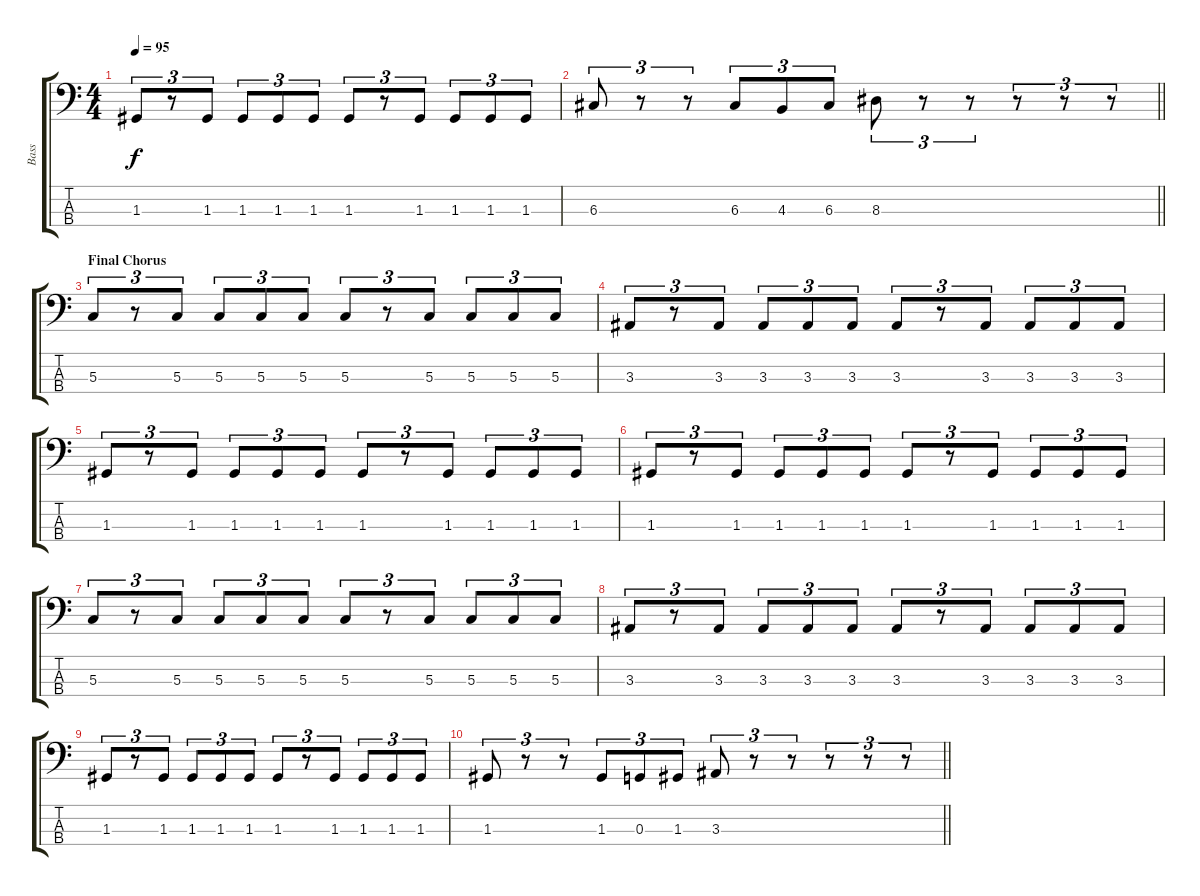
\track ("Bass" "Bass") {instrument electricbasspick}
\staff {score tabs}
\tuning (F2 C2 G1 D1) {hide}
\ts (4 4)
\tempo 95
\clef f4
\ks c
1.3.8{tu (3 2) dy f} r.8{tu (3 2)} 1.3.8{tu (3 2)} 1.3.8{tu (3 2)} 1.3.8{tu (3 2)} 1.3.8{tu (3 2)} 1.3.8{tu (3 2)} r.8{tu (3 2)} 1.3.8{tu (3 2)} 1.3.8{tu (3 2)} 1.3.8{tu (3 2)} 1.3.8{tu (3 2)} |
\barLineRight lightlight
6.3.8{tu (3 2)} r.8{tu (3 2)} r.8{tu (3 2)} 6.3.8{tu (3 2)} 4.3.8{tu (3 2)} 6.3.8{tu (3 2)} 8.3.8{tu (3 2)} r.8{tu (3 2)} r.8{tu (3 2)} r.8{tu (3 2)} r.8{tu (3 2)} r.8{tu (3 2)} |
\section ("" "Final Chorus")
5.3.8{tu (3 2)} r.8{tu (3 2)} 5.3.8{tu (3 2)} 5.3.8{tu (3 2)} 5.3.8{tu (3 2)} 5.3.8{tu (3 2)} 5.3.8{tu (3 2)} r.8{tu (3 2)} 5.3.8{tu (3 2)} 5.3.8{tu (3 2)} 5.3.8{tu (3 2)} 5.3.8{tu (3 2)} |
3.3.8{tu (3 2)} r.8{tu (3 2)} 3.3.8{tu (3 2)} 3.3.8{tu (3 2)} 3.3.8{tu (3 2)} 3.3.8{tu (3 2)} 3.3.8{tu (3 2)} r.8{tu (3 2)} 3.3.8{tu (3 2)} 3.3.8{tu (3 2)} 3.3.8{tu (3 2)} 3.3.8{tu (3 2)} |
1.3.8{tu (3 2)} r.8{tu (3 2)} 1.3.8{tu (3 2)} 1.3.8{tu (3 2)} 1.3.8{tu (3 2)} 1.3.8{tu (3 2)} 1.3.8{tu (3 2)} r.8{tu (3 2)} 1.3.8{tu (3 2)} 1.3.8{tu (3 2)} 1.3.8{tu (3 2)} 1.3.8{tu (3 2)} |
1.3.8{tu (3 2)} r.8{tu (3 2)} 1.3.8{tu (3 2)} 1.3.8{tu (3 2)} 1.3.8{tu (3 2)} 1.3.8{tu (3 2)} 1.3.8{tu (3 2)} r.8{tu (3 2)} 1.3.8{tu (3 2)} 1.3.8{tu (3 2)} 1.3.8{tu (3 2)} 1.3.8{tu (3 2)} |
5.3.8{tu (3 2)} r.8{tu (3 2)} 5.3.8{tu (3 2)} 5.3.8{tu (3 2)} 5.3.8{tu (3 2)} 5.3.8{tu (3 2)} 5.3.8{tu (3 2)} r.8{tu (3 2)} 5.3.8{tu (3 2)} 5.3.8{tu (3 2)} 5.3.8{tu (3 2)} 5.3.8{tu (3 2)} |
3.3.8{tu (3 2)} r.8{tu (3 2)} 3.3.8{tu (3 2)} 3.3.8{tu (3 2)} 3.3.8{tu (3 2)} 3.3.8{tu (3 2)} 3.3.8{tu (3 2)} r.8{tu (3 2)} 3.3.8{tu (3 2)} 3.3.8{tu (3 2)} 3.3.8{tu (3 2)} 3.3.8{tu (3 2)} |
1.3.8{tu (3 2)} r.8{tu (3 2)} 1.3.8{tu (3 2)} 1.3.8{tu (3 2)} 1.3.8{tu (3 2)} 1.3.8{tu (3 2)} 1.3.8{tu (3 2)} r.8{tu (3 2)} 1.3.8{tu (3 2)} 1.3.8{tu (3 2)} 1.3.8{tu (3 2)} 1.3.8{tu (3 2)} |
\barLineRight lightlight
1.3.8{tu (3 2)} r.8{tu (3 2)} r.8{tu (3 2)} 1.3.8{tu (3 2)} 0.3.8{tu (3 2)} 1.3.8{tu (3 2)} 3.3.8{tu (3 2)} r.8{tu (3 2)} r.8{tu (3 2)} r.8{tu (3 2)} r.8{tu (3 2)} r.8{tu (3 2)}
